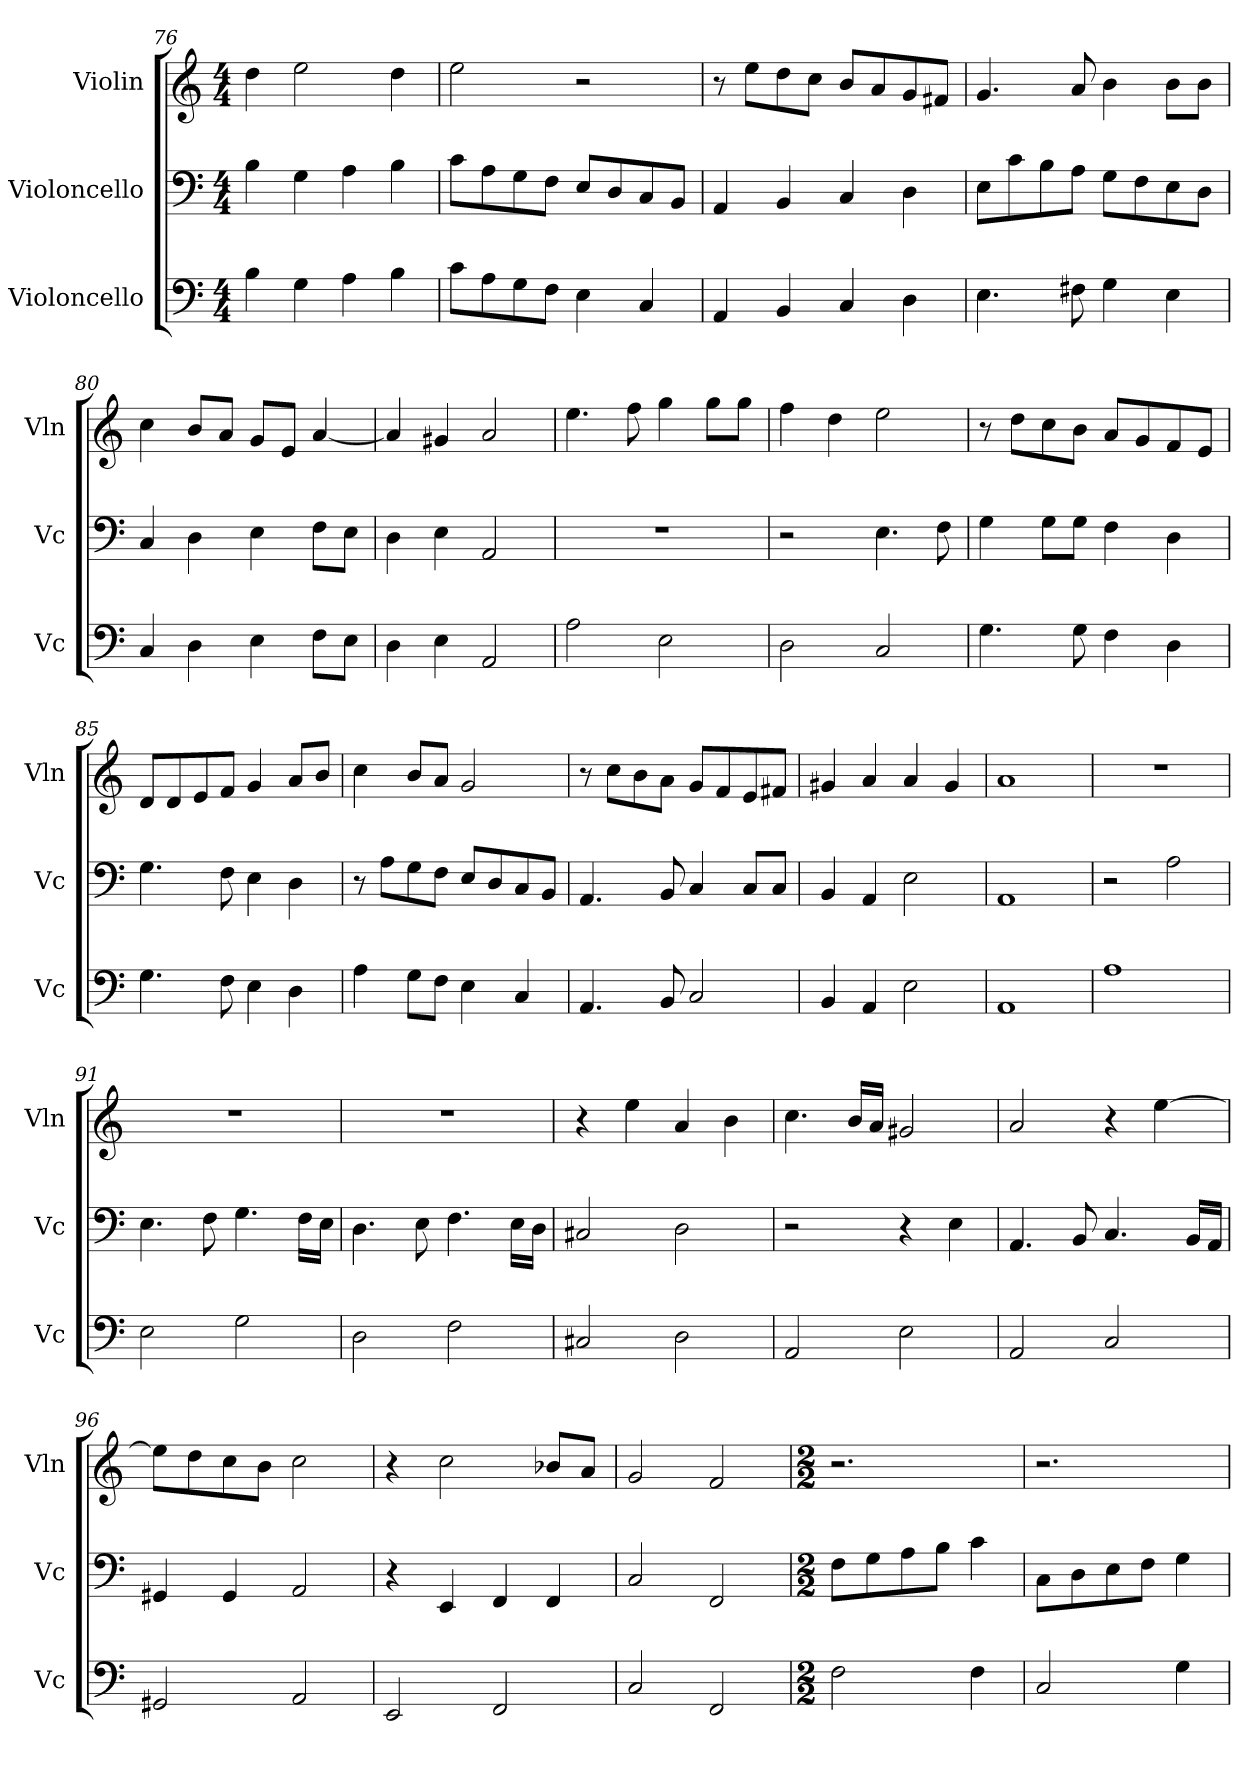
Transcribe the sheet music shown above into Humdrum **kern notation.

**kern	**kern	**kern
*part3	*part2	*part1
*staff3	*staff2	*staff1
*I"Violoncello	*I"Violoncello	*I"Violin
*I'Vc	*I'Vc	*I'Vln
*clefF4	*clefF4	*clefG2
*k[]	*k[]	*k[]
*M4/4	*M4/4	*M4/4
=76	=76	=76
4B\	4B\	4dd\
4G\	4G\	2ee\
4A\	4A\	.
4B\	4B\	4dd\
=77	=77	=77
8c\L	8c\L	2ee\
8A\	8A\	.
8G\	8G\	.
8F\J	8F\J	.
4E\	8E/L	2r
.	8D/	.
4C/	8C/	.
.	8BB/J	.
=78	=78	=78
4AA/	4AA/	8r
.	.	8ee\L
4BB/	4BB/	8dd\
.	.	8cc\J
4C/	4C/	8b/L
.	.	8a/
4D\	4D\	8g/
.	.	8f#X/J
=79	=79	=79
4.E\	8E\L	4.g/
.	8c\	.
.	8B\	.
8F#X\	8A\J	8a/
4G\	8G\L	4b\
.	8F\	.
4E\	8E\	8b\L
.	8D\J	8b\J
=80	=80	=80
4C/	4C/	4cc\
4D\	4D\	8b/L
.	.	8a/J
4E\	4E\	8g/L
.	.	8e/J
8F\L	8F\L	[4a/
8E\J	8E\J	.
=81	=81	=81
4D\	4D\	4a/]
4E\	4E\	4g#X/
2AA/	2AA/	2a/
=82	=82	=82
2A\	1r	4.ee\
.	.	8ff\
2E\	.	4gg\
.	.	8gg\L
.	.	8gg\J
=83	=83	=83
2D\	2r	4ff\
.	.	4dd\
2C/	4.E\	2ee\
.	8F\	.
=84	=84	=84
4.G\	4G\	8r
.	.	8dd\L
.	8G\L	8cc\
8G\	8G\J	8b\J
4F\	4F\	8a/L
.	.	8g/
4D\	4D\	8f/
.	.	8e/J
=85	=85	=85
4.G\	4.G\	8d/L
.	.	8d/
.	.	8e/
8F\	8F\	8f/J
4E\	4E\	4g/
4D\	4D\	8a/L
.	.	8b/J
=86	=86	=86
4A\	8r	4cc\
.	8A\L	.
8G\L	8G\	8b/L
8F\J	8F\J	8a/J
4E\	8E/L	2g/
.	8D/	.
4C/	8C/	.
.	8BB/J	.
=87	=87	=87
4.AA/	4.AA/	8r
.	.	8cc\L
.	.	8b\
8BB/	8BB/	8a\J
2C/	4C/	8g/L
.	.	8f/
.	8C/L	8e/
.	8C/J	8f#X/J
=88	=88	=88
4BB/	4BB/	4g#X/
4AA/	4AA/	4a/
2E\	2E\	4a/
.	.	4g#/
=89	=89	=89
1AA	1AA	1a
=90	=90	=90
1A	2r	1r
.	2A\	.
=91	=91	=91
2E\	4.E\	1r
.	8F\	.
2G\	4.G\	.
.	16F\LL	.
.	16E\JJ	.
=92	=92	=92
2D\	4.D\	1r
.	8E\	.
2F\	4.F\	.
.	16E\LL	.
.	16D\JJ	.
=93	=93	=93
2C#X/	2C#X/	4r
.	.	4ee\
2D\	2D\	4a/
.	.	4b\
=94	=94	=94
2AA/	2r	4.cc\
.	.	16b/LL
.	.	16a/JJ
2E\	4r	2g#X/
.	4E\	.
=95	=95	=95
2AA/	4.AA/	2a/
.	8BB/	.
2C/	4.C/	4r
.	.	[4ee\
.	16BB/LL	.
.	16AA/JJ	.
=96	=96	=96
2GG#X/	4GG#X/	8ee\L]
.	.	8dd\
.	4GG#/	8cc\
.	.	8b\J
2AA/	2AA/	2cc\
=97	=97	=97
2EE/	4r	4r
.	4EE/	2cc\
2FF/	4FF/	.
.	4FF/	8b-X/L
.	.	8a/J
=98	=98	=98
2C/	2C/	2g/
2FF/	2FF/	2f/
=99	=99	=99
*M2/2	*M2/2	*M2/2
2F\	8F\L	2.r
.	8G\	.
.	8A\	.
.	8B\J	.
4F\	4c\	.
=100	=100	=100
2C/	8C\L	2.r
.	8D\	.
.	8E\	.
.	8F\J	.
4G\	4G\	.
=	=	=
*-	*-	*-
